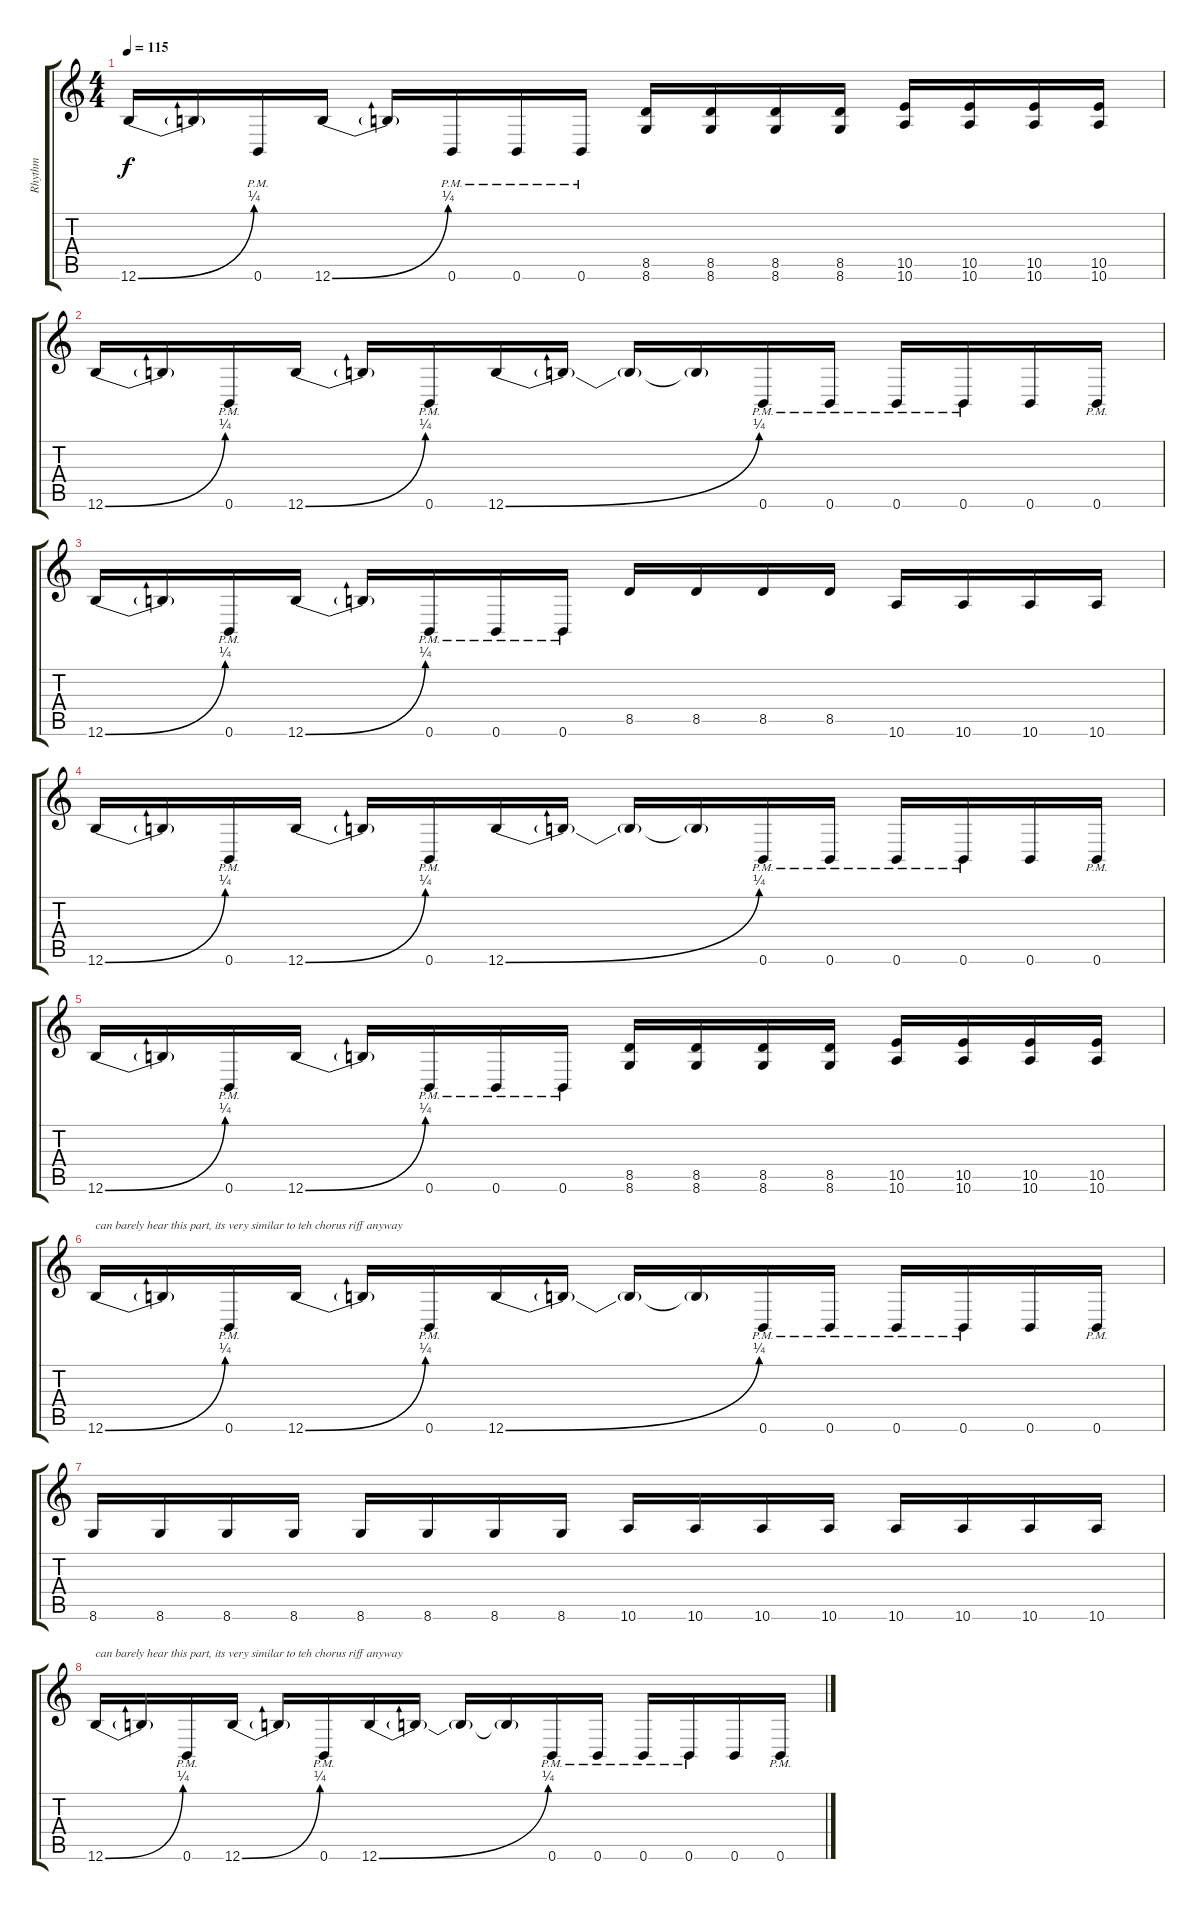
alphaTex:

\track ("Rhythm" "Rhythm") {instrument distortionguitar}
\staff {score tabs}
\tuning (Db4 Ab3 E3 B2 Gb2 B1) {hide}
\ts (4 4)
\tempo 115
\clef g2
\ks c
12.6{be (bend 0 0 60 1)}.16{dy f} 12.6{t}.16 0.6{pm}.16 12.6{be (bend 0 0 60 1)}.16 12.6{t}.16 0.6{pm}.16 0.6{pm}.16 0.6{pm}.16 (8.5 8.6).16 (8.5 8.6).16 (8.5 8.6).16 (8.5 8.6).16 (10.5 10.6).16 (10.5 10.6).16 (10.5 10.6).16 (10.5 10.6).16 |
12.6{be (bend 0 0 60 1)}.16 12.6{t}.16 0.6{pm}.16 12.6{be (bend 0 0 60 1)}.16 12.6{t}.16 0.6{pm}.16 12.6{be (bend 0 0 60 1)}.16 12.6{t}.16 12.6{t}.16 12.6{t}.16 0.6{pm}.16 0.6{pm}.16 0.6{pm}.16 0.6{pm}.16 0.6.16 0.6{pm}.16 |
12.6{be (bend 0 0 60 1)}.16 12.6{t}.16 0.6{pm}.16 12.6{be (bend 0 0 60 1)}.16 12.6{t}.16 0.6{pm}.16 0.6{pm}.16 0.6{pm}.16 8.5.16 8.5.16 8.5.16 8.5.16 10.6.16 10.6.16 10.6.16 10.6.16 |
12.6{be (bend 0 0 60 1)}.16 12.6{t}.16 0.6{pm}.16 12.6{be (bend 0 0 60 1)}.16 12.6{t}.16 0.6{pm}.16 12.6{be (bend 0 0 60 1)}.16 12.6{t}.16 12.6{t}.16 12.6{t}.16 0.6{pm}.16 0.6{pm}.16 0.6{pm}.16 0.6{pm}.16 0.6.16 0.6{pm}.16 |
12.6{be (bend 0 0 60 1)}.16 12.6{t}.16 0.6{pm}.16 12.6{be (bend 0 0 60 1)}.16 12.6{t}.16 0.6{pm}.16 0.6{pm}.16 0.6{pm}.16 (8.5 8.6).16 (8.5 8.6).16 (8.5 8.6).16 (8.5 8.6).16 (10.5 10.6).16 (10.5 10.6).16 (10.5 10.6).16 (10.5 10.6).16 |
12.6{be (bend 0 0 60 1)}.16{txt "can barely hear this part, its very similar to teh chorus riff anyway"} 12.6{t}.16 0.6{pm}.16 12.6{be (bend 0 0 60 1)}.16 12.6{t}.16 0.6{pm}.16 12.6{be (bend 0 0 60 1)}.16 12.6{t}.16 12.6{t}.16 12.6{t}.16 0.6{pm}.16 0.6{pm}.16 0.6{pm}.16 0.6{pm}.16 0.6.16 0.6{pm}.16 |
8.6.16 8.6.16 8.6.16 8.6.16 8.6.16 8.6.16 8.6.16 8.6.16 10.6.16 10.6.16 10.6.16 10.6.16 10.6.16 10.6.16 10.6.16 10.6.16 |
12.6{be (bend 0 0 60 1)}.16{txt "can barely hear this part, its very similar to teh chorus riff anyway"} 12.6{t}.16 0.6{pm}.16 12.6{be (bend 0 0 60 1)}.16 12.6{t}.16 0.6{pm}.16 12.6{be (bend 0 0 60 1)}.16 12.6{t}.16 12.6{t}.16 12.6{t}.16 0.6{pm}.16 0.6{pm}.16 0.6{pm}.16 0.6{pm}.16 0.6.16 0.6{pm}.16
